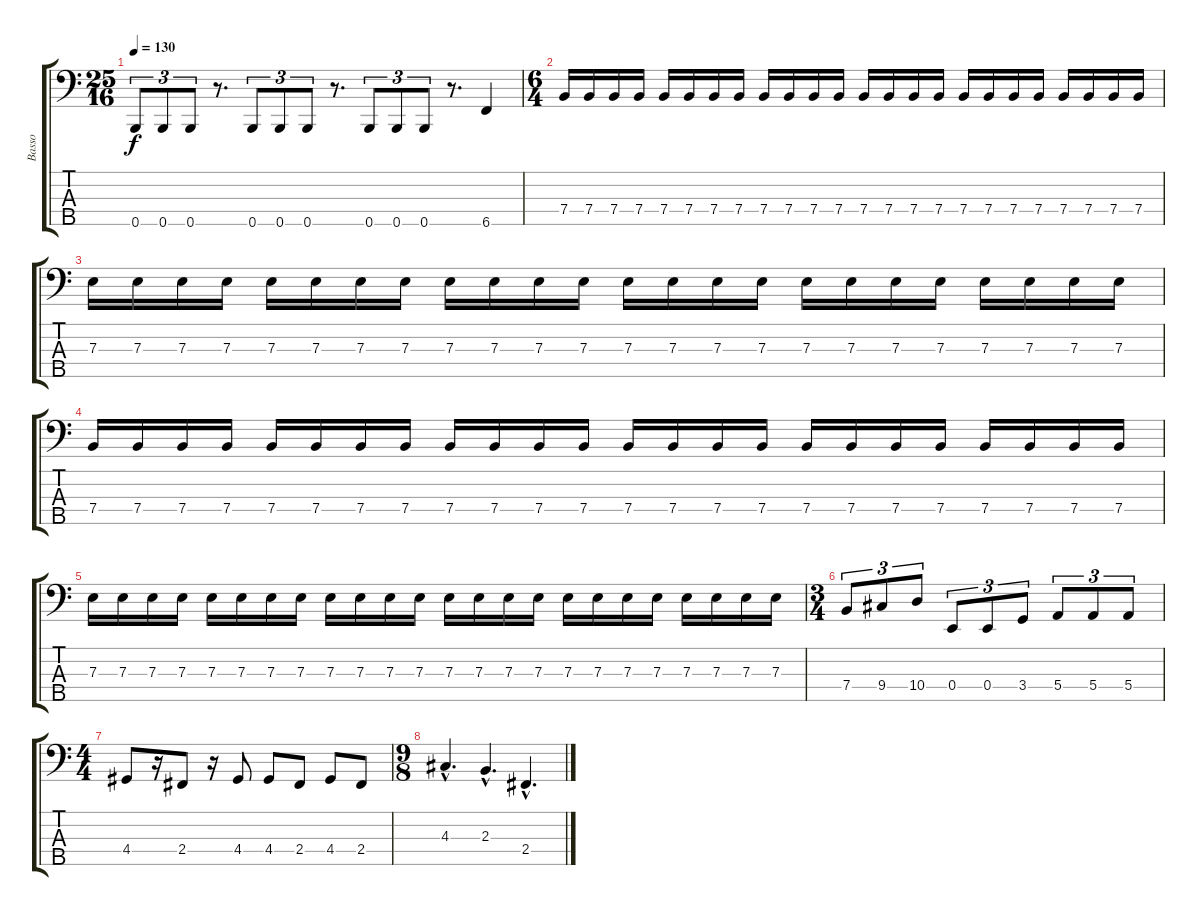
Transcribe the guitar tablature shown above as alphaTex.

\track ("Basso" "Basso") {instrument electricbassfinger}
\staff {score tabs}
\tuning (G2 D2 A1 E1 B0) {hide}
\ts (25 16)
\tempo 130
\clef f4
\ks c
0.5.8{tu (3 2) dy f} 0.5.8{tu (3 2)} 0.5.8{tu (3 2)} r.8{d} 0.5.8{tu (3 2)} 0.5.8{tu (3 2)} 0.5.8{tu (3 2)} r.8{d} 0.5.8{tu (3 2)} 0.5.8{tu (3 2)} 0.5.8{tu (3 2)} r.8{d} 6.5.4 |
\ts (6 4)
7.4.16 7.4.16 7.4.16 7.4.16 7.4.16 7.4.16 7.4.16 7.4.16 7.4.16 7.4.16 7.4.16 7.4.16 7.4.16 7.4.16 7.4.16 7.4.16 7.4.16 7.4.16 7.4.16 7.4.16 7.4.16 7.4.16 7.4.16 7.4.16 |
7.3.16 7.3.16 7.3.16 7.3.16 7.3.16 7.3.16 7.3.16 7.3.16 7.3.16 7.3.16 7.3.16 7.3.16 7.3.16 7.3.16 7.3.16 7.3.16 7.3.16 7.3.16 7.3.16 7.3.16 7.3.16 7.3.16 7.3.16 7.3.16 |
7.4.16 7.4.16 7.4.16 7.4.16 7.4.16 7.4.16 7.4.16 7.4.16 7.4.16 7.4.16 7.4.16 7.4.16 7.4.16 7.4.16 7.4.16 7.4.16 7.4.16 7.4.16 7.4.16 7.4.16 7.4.16 7.4.16 7.4.16 7.4.16 |
7.3.16 7.3.16 7.3.16 7.3.16 7.3.16 7.3.16 7.3.16 7.3.16 7.3.16 7.3.16 7.3.16 7.3.16 7.3.16 7.3.16 7.3.16 7.3.16 7.3.16 7.3.16 7.3.16 7.3.16 7.3.16 7.3.16 7.3.16 7.3.16 |
\ts (3 4)
7.4.8{tu (3 2)} 9.4.8{tu (3 2)} 10.4.8{tu (3 2)} 0.4.8{tu (3 2)} 0.4.8{tu (3 2)} 3.4.8{tu (3 2)} 5.4.8{tu (3 2)} 5.4.8{tu (3 2)} 5.4.8{tu (3 2)} |
\ts (4 4)
4.4.8 r.16 2.4.8 r.16 4.4.8 4.4.8 2.4.8 4.4.8 2.4.8 |
\ts (9 8)
4.3{hac}.4{d} 2.3{hac}.4{d} 2.4{hac}.4{d}
